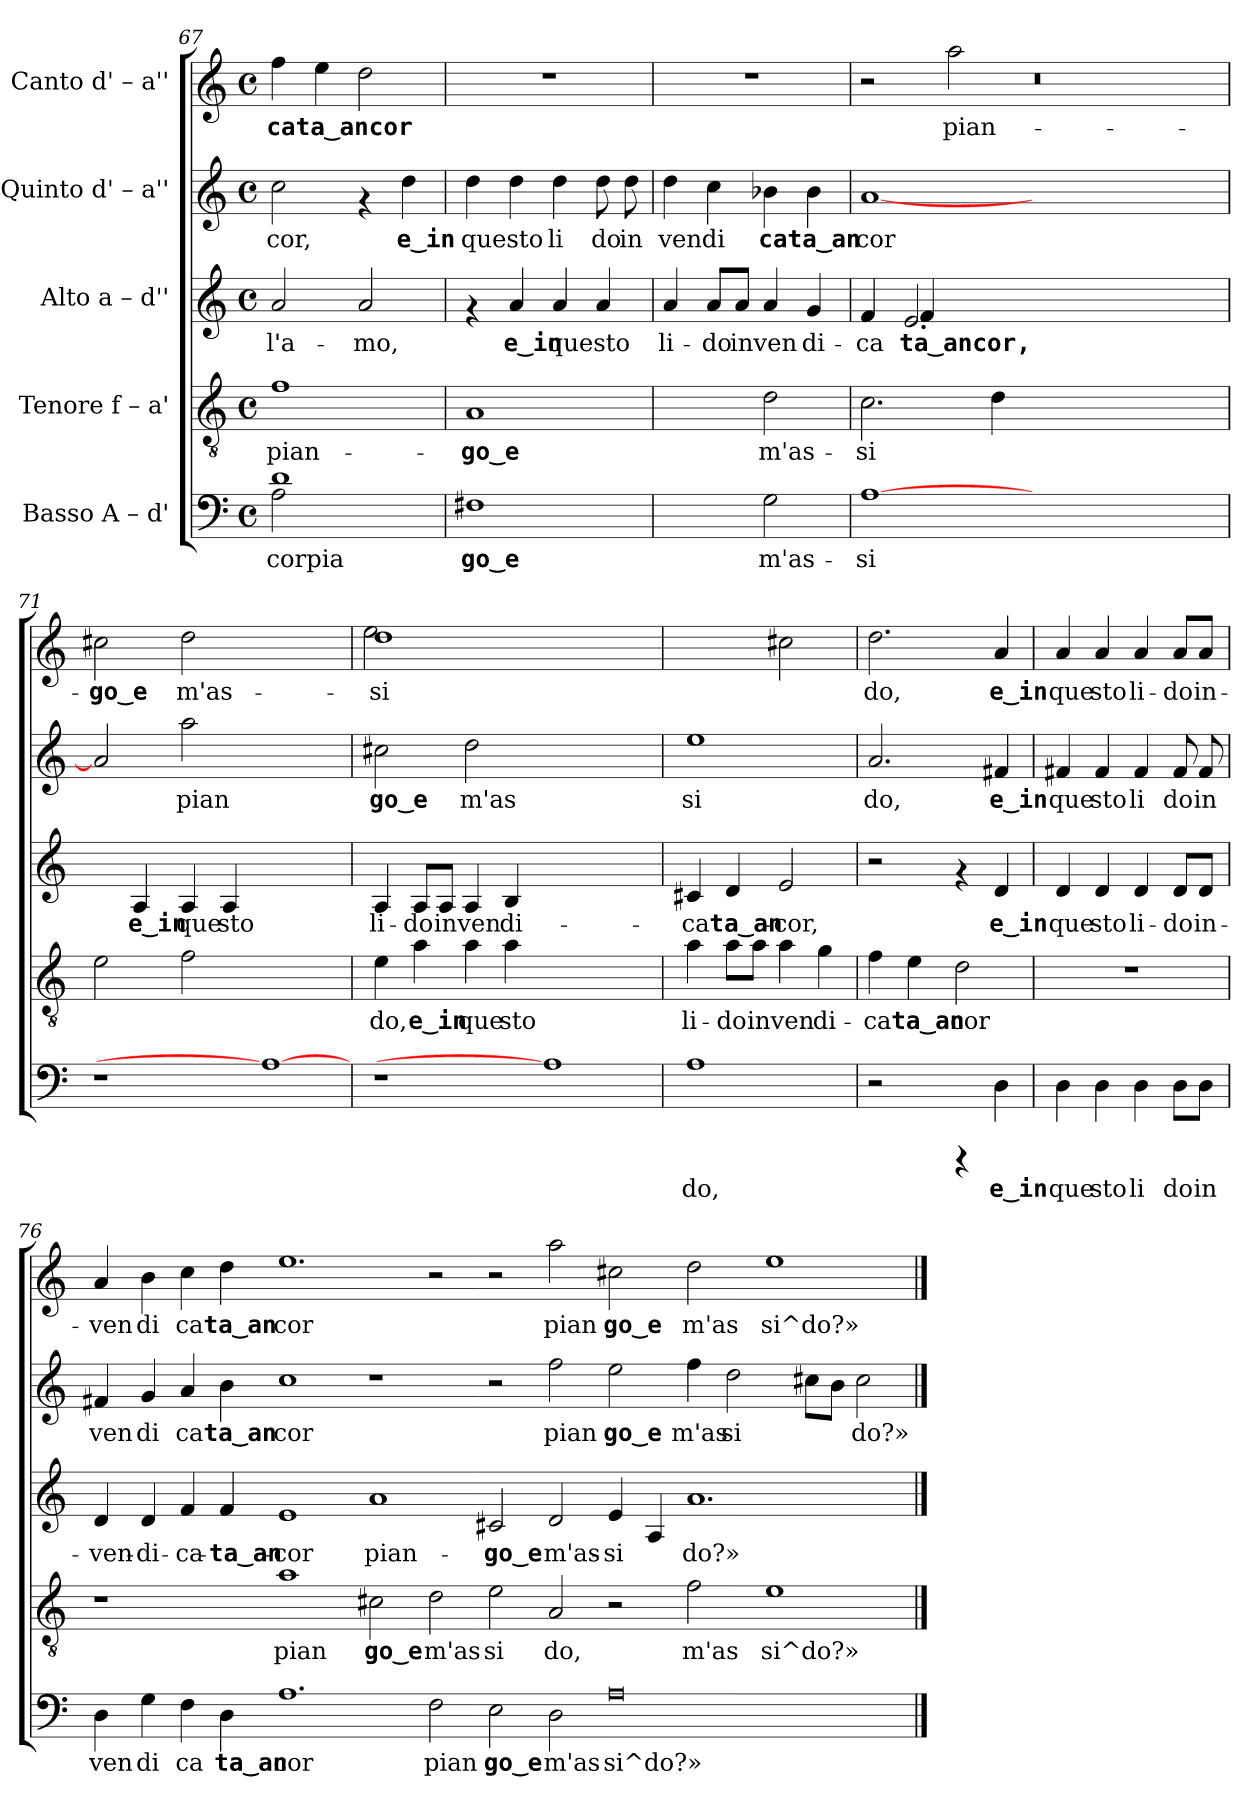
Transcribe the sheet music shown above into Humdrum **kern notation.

**kern	**text	**kern	**text	**kern	**text	**kern	**text	**kern	**text
*part5	*part5	*part4	*part4	*part3	*part3	*part2	*part2	*part1	*part1
*staff5	*staff5	*staff4	*staff4	*staff3	*staff3	*staff2	*staff2	*staff1	*staff1
*I"Basso  A – d'	*	*I"Tenore  f – a'	*	*I"Alto  a – d''	*	*I"Quinto  d' – a''	*	*I"Canto  d' – a''	*
*clefF4	*	*clefGv2	*	*clefG2	*	*clefG2	*	*clefG2	*
*k[]	*	*k[]	*	*k[]	*	*k[]	*	*k[]	*
*C:	*	*C:	*	*C:	*	*C:	*	*C:	*
*M4/4	*	*M4/4	*	*M4/4	*	*M4/4	*	*M4/4	*
*met(c)	*	*met(c)	*	*met(c)	*	*met(c)	*	*met(c)	*
=67	=67	=67	=67	=67	=67	=67	=67	=67	=67
*^	*	*	*	*	*	*	*	*	*
!	!	!LO:LY:b:cj	!	!LO:LY:b:cj	!	!LO:LY:b:rj	!	!LO:LY:b:cj	!	!LO:LY:b:rj
1d	2A\	-corpia	1f	pian-	2a/	l'a-	2cc\	cor,	4ff\	-cata‿ancor
!	!	!	!	!	!	!	!	!	!	!LO:LY:b:rj
.	.	.	.	.	.	.	.	.	4ee\	.
!	!	!	!	!	!	!LO:LY:b:rj	!	!	!	!LO:LY:b:rj
.	2ryy	.	.	.	2a/	-mo,	4rf	.	2dd\	.
!	!	!	!	!	!	!	!	!LO:LY:b:cj	!	!
.	.	.	.	.	.	.	4dd\	e‿in	.	.
*v	*v	*	*	*	*	*	*	*	*	*
=68	=68	=68	=68	=68	=68	=68	=68	=68	=68
!	!LO:LY:b:cj	!	!LO:LY:b:cj	!	!	!	!LO:LY:b:cj	!	!
1F#X	go‿e	1A	-go‿e	4rf	.	4dd\	questo	1r	.
!	!	!	!	!	!LO:LY:b:rj	!	!LO:LY:b:cj	!	!
.	.	.	.	4a/	e‿in	4dd\	.	.	.
!	!	!	!	!	!LO:LY:b:rj	!	!LO:LY:b:cj	!	!
.	.	.	.	4a/	questo	4dd\	li	.	.
!	!	!	!	!	!LO:LY:b:rj	!	!LO:LY:b:cj	!	!
.	.	.	.	4a/	.	8dd\	do	.	.
!	!	!	!	!	!	!	!LO:LY:b:cj	!	!
.	.	.	.	.	.	8dd\	in	.	.
=69	=69	=69	=69	=69	=69	=69	=69	=69	=69
!	!	!	!	!	!LO:LY:b:rj	!	!LO:LY:b:cj	!	!
2ryy	.	2ryy	.	4a/	li-	4dd\	ven	1r	.
!	!	!	!	!	!LO:LY:b:rj	!	!LO:LY:b:cj	!	!
.	.	.	.	8a/L	-do	4cc\	di	.	.
!	!	!	!	!	!LO:LY:b:rj	!	!	!	!
.	.	.	.	8a/J	inven-	.	.	.	.
!	!LO:LY:b:cj	!	!LO:LY:b:cj	!	!LO:LY:b:rj	!	!LO:LY:b:cj	!	!
2G\	m'as-	2d\	m'as-	4a/	--	4b-X\	cata‿an	.	.
!	!	!	!	!	!LO:LY:b:rj	!	!LO:LY:b:cj	!	!
.	.	.	.	4g/	-di-	4b-\	.	.	.
!!LO:LB:g=z
=70	=70	=70	=70	=70	=70	=70	=70	=70	=70
!	!LO:LY:b:cj	!	!LO:LY:b:cj	!	!LO:LY:b:rj	!	!LO:LY:b:cj	!	!
*	*	*	*	*^	*	*	*	*	*
[1A	-si	2.c\	-si-	4f/	4ryy	-ca	[1a	cor	2r	.
!	!	!	!	!	!	!LO:LY:b:rj	!	!	!	!
.	.	.	.	2.e/	4f/	ta‿ancor,	.	.	.	.
!	!	!	!	!	!	!	!	!	!	!LO:LY:b:rj
.	.	.	.	.	0ryy	.	.	.	2aa\	pian-
!	!	!	!LO:LY:b:cj	!	!	!	!	!	!	!
.	.	4d\	--	.	.	.	.	.	.	.
0ryy	.	0ryy	.	0ryy	.	.	0ryy	.	0r	.
.	.	.	.	.	2ryy	.	.	.	.	.
=71	=71	=71	=71	=71	=71	=71	=71	=71	=71	=71
!	!	!	!LO:LY:b:cj	!	!	!	!	!	!	!LO:LY:b:rj
*	*	*	*	*v	*v	*	*	*	*	*
1r	.	2e\	--	4ryy	.	2a]	.	2cc#X\	-go‿e
!	!	!	!	!	!LO:LY:b:rj	!	!	!	!
.	.	.	.	4A/	e‿in	.	.	.	.
!	!	!	!LO:LY:b:cj	!	!LO:LY:b:rj	!	!LO:LY:b:cj	!	!LO:LY:b:rj
.	.	2f\	--	4A/	que	2aa\	pian	2dd\	m'as-
!	!	!	!	!	!LO:LY:b:rj	!	!	!	!
.	.	.	.	4A/	sto	.	.	.	.
1A_	.	1ryy	.	1ryy	.	1ryy	.	1ryy	.
=72	=72	=72	=72	=72	=72	=72	=72	=72	=72
!	!	!	!LO:LY:b:cj	!	!LO:LY:b:rj	!	!LO:LY:b:cj	!	!LO:LY:b:rj
*	*	*	*	*	*	*	*	*^	*
1r	.	4e\	-do,	4A/	li-	2cc#X\	go‿e	1dd	2ee\	-si-
!	!	!	!LO:LY:b:cj	!	!LO:LY:b:rj	!	!	!	!	!
.	.	4a\	e‿in	8A/L	-do	.	.	.	.	.
!	!	!	!	!	!LO:LY:b:rj	!	!	!	!	!
.	.	.	.	8A/J	inven-	.	.	.	.	.
!	!	!	!LO:LY:b:cj	!	!LO:LY:b:rj	!	!LO:LY:b:cj	!	!	!
.	.	4a\	que	4A/	--	2dd\	m'as	.	1ryy	.
!	!	!	!LO:LY:b:cj	!	!LO:LY:b:rj	!	!	!	!	!
.	.	4a\	sto	4B/	-di-	.	.	.	.	.
1A]	.	1ryy	.	1ryy	.	1ryy	.	1ryy	.	.
.	.	.	.	.	.	.	.	.	2ryy	.
=73	=73	=73	=73	=73	=73	=73	=73	=73	=73	=73
!	!LO:LY:b:cj	!	!LO:LY:b:cj	!	!LO:LY:b:rj	!	!LO:LY:b:cj	!	!	!
*	*	*	*	*	*	*	*	*v	*v	*
1A	do,	4a\	li-	4c#X/	-ca	1ee	si	2ryy	.
!	!	!	!LO:LY:b:cj	!	!LO:LY:b:rj	!	!	!	!
.	.	8a\L	-do	4d/	ta‿an-	.	.	.	.
!	!	!	!LO:LY:b:cj	!	!	!	!	!	!
.	.	8a\J	inven-	.	.	.	.	.	.
!	!	!	!LO:LY:b:cj	!	!LO:LY:b:rj	!	!	!	!LO:LY:b:rj
.	.	4a\	--	2e/	-cor,	.	.	2cc#X\	--
!	!	!	!LO:LY:b:cj	!	!	!	!	!	!
.	.	4g\	-di-	.	.	.	.	.	.
=74	=74	=74	=74	=74	=74	=74	=74	=74	=74
!	!	!	!LO:LY:b:cj	!	!	!	!LO:LY:b:cj	!	!LO:LY:b:rj
2r	.	4f\	-ca	2r	.	2.a/	do,	2.dd\	-do,
!	!	!	!LO:LY:b:cj	!	!	!	!	!	!
.	.	4e\	ta‿an	.	.	.	.	.	.
!	!	!	!LO:LY:b:cj	!	!	!	!	!	!
4rCCC	.	2d\	cor	4rf	.	.	.	.	.
!	!LO:LY:b:cj	!	!	!	!LO:LY:b:rj	!	!LO:LY:b:cj	!	!LO:LY:b:rj
4D\	e‿in	.	.	4d/	e‿in	4f#X/	e‿in	4a/	e‿in
=75	=75	=75	=75	=75	=75	=75	=75	=75	=75
!	!LO:LY:b:cj	!	!	!	!LO:LY:b:rj	!	!LO:LY:b:cj	!	!LO:LY:b:rj
4D\	que	1r	.	4d/	que	4f#X/	que	4a/	que
!	!LO:LY:b:cj	!	!	!	!LO:LY:b:rj	!	!LO:LY:b:cj	!	!LO:LY:b:rj
4D\	sto	.	.	4d/	sto	4f#/	sto	4a/	sto
!	!LO:LY:b:cj	!	!	!	!LO:LY:b:rj	!	!LO:LY:b:cj	!	!LO:LY:b:rj
4D\	li	.	.	4d/	li-	4f#/	li	4a/	li-
!	!LO:LY:b:cj	!	!	!	!LO:LY:b:rj	!	!LO:LY:b:cj	!	!LO:LY:b:rj
8D\L	do	.	.	8d/L	-do	8f#/	do	8a/L	-do
!	!LO:LY:b:cj	!	!	!	!LO:LY:b:rj	!	!LO:LY:b:cj	!	!LO:LY:b:rj
8D\J	in	.	.	8d/J	in-	8f#/	in	8a/J	in-
!!LO:PB:g=z
=76	=76	=76	=76	=76	=76	=76	=76	=76	=76
!	!LO:LY:b:cj	!	!	!	!LO:LY:b:rj	!	!LO:LY:b:cj	!	!LO:LY:b:rj
4D\	ven	1r	.	4d/	-ven-	4f#X/	ven	4a/	-ven
!	!LO:LY:b:cj	!	!	!	!LO:LY:b:rj	!	!LO:LY:b:cj	!	!LO:LY:b:rj
4G\	di	.	.	4d/	-di-	4g/	di	4b\	di
!	!LO:LY:b:cj	!	!	!	!LO:LY:b:rj	!	!LO:LY:b:cj	!	!LO:LY:b:rj
4F\	ca	.	.	4f/	-ca-	4a/	ca	4cc\	ca
!	!LO:LY:b:cj	!	!	!	!LO:LY:b:rj	!	!LO:LY:b:cj	!	!LO:LY:b:rj
4D\	ta‿an	.	.	4f/	-ta‿an-	4b\	ta‿an	4dd\	ta‿an
!	!LO:LY:b:cj	!	!LO:LY:b:cj	!	!LO:LY:b:rj	!	!LO:LY:b:cj	!	!LO:LY:b:rj
1.A	cor	1a	pian	1e	-cor	1cc	cor	1.ee	cor
!	!	!	!LO:LY:b:cj	!	!LO:LY:b:rj	!	!	!	!
.	.	2c#X\	go‿e	1a	pian-	1r	.	.	.
!	!LO:LY:b:cj	!	!LO:LY:b:cj	!	!	!	!	!	!
2F\	pian	2d\	m'as	.	.	.	.	2r	.
!	!LO:LY:b:cj	!	!LO:LY:b:cj	!	!LO:LY:b:rj	!	!	!	!
2E\	go‿e	2e\	si	2c#X/	-go‿e	2r	.	2r	.
!	!LO:LY:b:cj	!	!LO:LY:b:cj	!	!LO:LY:b:rj	!	!LO:LY:b:cj	!	!LO:LY:b:rj
2D\	m'as	2A/	do,	2d/	m'as-	2ff\	pian	2aa\	pian
!	!LO:LY:b:cj	!	!	!	!LO:LY:b:rj	!	!LO:LY:b:cj	!	!LO:LY:b:rj
0A	si^do?»	2r	.	4e/	-si-	2ee\	go‿e	2cc#X\	go‿e
!	!	!	!	!	!LO:LY:b:rj	!	!	!	!
.	.	.	.	4A/	--	.	.	.	.
!	!	!	!LO:LY:b:cj	!	!LO:LY:b:rj	!	!LO:LY:b:cj	!	!LO:LY:b:rj
.	.	2f\	m'as	1.a	-do?»	4ff\	m'as	2dd\	m'as
!	!	!	!	!	!	!	!LO:LY:b:cj	!	!
.	.	.	.	.	.	2dd\	si	.	.
!	!	!	!LO:LY:b:cj	!	!	!	!	!	!LO:LY:b:rj
.	.	1e	si^do?»	.	.	.	.	1ee	si^do?»
!	!	!	!	!	!	!	!LO:LY:b:cj	!	!
.	.	.	.	.	.	8cc#X\L	.	.	.
!	!	!	!	!	!	!	!LO:LY:b:cj	!	!
.	.	.	.	.	.	8b\J	.	.	.
!	!	!	!	!	!	!	!LO:LY:b:cj	!	!
.	.	.	.	.	.	2cc#\	do?»	.	.
==	==	==	==	==	==	==	==	==	==
*-	*-	*-	*-	*-	*-	*-	*-	*-	*-
